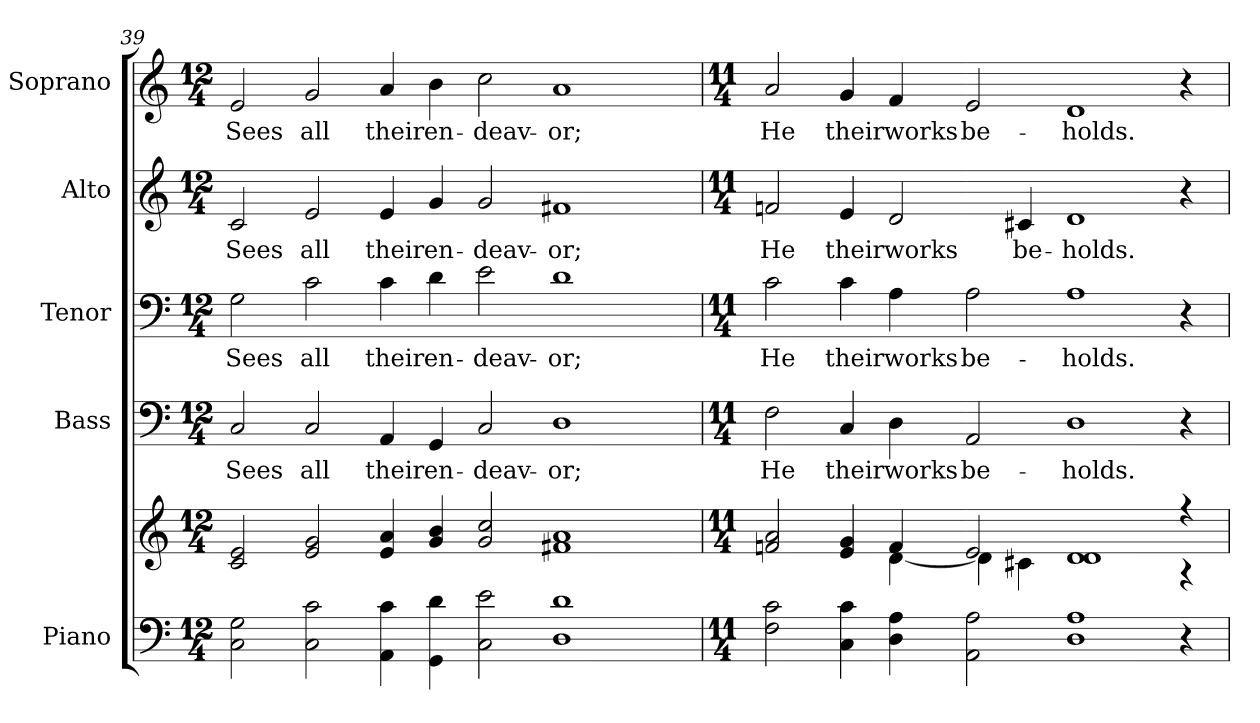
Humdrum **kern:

**kern	**kern	**kern	**text	**kern	**text	**kern	**text	**kern	**text
*part5	*part5	*part4	*part4	*part3	*part3	*part2	*part2	*part1	*part1
*staff6	*staff5	*staff4	*staff4	*staff3	*staff3	*staff2	*staff2	*staff1	*staff1
*I"Piano	*	*I"Bass	*	*I"Tenor	*	*I"Alto	*	*I"Soprano	*
*I'Pno.	*	*I'B.	*	*I'T.	*	*I'A.	*	*I'S.	*
!!LO:PB:g=z
*clefF4	*clefG2	*clefF4	*	*clefF4	*	*clefG2	*	*clefG2	*
*k[]	*k[]	*k[]	*	*k[]	*	*k[]	*	*k[]	*
*C:	*C:	*C:	*	*C:	*	*C:	*	*C:	*
*M12/4	*M12/4	*M12/4	*	*M12/4	*	*M12/4	*	*M12/4	*
=39	=39	=39	=39	=39	=39	=39	=39	=39	=39
*	*^	*	*	*	*	*	*	*	*
!	!	!	!	!LO:LY:b:color=#000000	!	!	!	!	!	!
!	!	!	!	!	!	!LO:LY:b:color=#000000	!	!	!	!
!	!	!	!	!	!	!	!	!LO:LY:b:color=#000000	!	!
!	!	!	!	!	!	!	!	!	!	!LO:LY:b:color=#000000
2Ci\ 2Gi	2ci/ 2ei	2ryy	2Ci/	Sees	2Gi\	Sees	2ci/	Sees	2ei/	Sees
!	!	!	!	!LO:LY:b:color=#000000	!	!	!	!	!	!
!	!	!	!	!	!	!LO:LY:b:color=#000000	!	!	!	!
!	!	!	!	!	!	!	!	!LO:LY:b:color=#000000	!	!
!	!	!	!	!	!	!	!	!	!	!LO:LY:b:color=#000000
2Ci\ 2ci	2ei/ 2gi	1ryy	2Ci/	all	2ci\	all	2ei/	all	2gi/	all
!	!	!	!	!LO:LY:b:color=#000000	!	!	!	!	!	!
!	!	!	!	!	!	!LO:LY:b:color=#000000	!	!	!	!
!	!	!	!	!	!	!	!	!LO:LY:b:color=#000000	!	!
!	!	!	!	!	!	!	!	!	!	!LO:LY:b:color=#000000
4AAi\ 4ci	4ei/ 4ai	.	4AAi/	their	4ci\	their	4ei/	their	4ai/	their
!	!	!	!	!LO:LY:b:color=#000000	!	!	!	!	!	!
!	!	!	!	!	!	!LO:LY:b:color=#000000	!	!	!	!
!	!	!	!	!	!	!	!	!LO:LY:b:color=#000000	!	!
!	!	!	!	!	!	!	!	!	!	!LO:LY:b:color=#000000
4GGi\ 4di	4gi/ 4bi	.	4GGi/	en-	4di\	en-	4gi/	en-	4bi\	en-
!	!	!	!	!LO:LY:b:color=#000000	!	!	!	!	!	!
!	!	!	!	!	!	!LO:LY:b:color=#000000	!	!	!	!
!	!	!	!	!	!	!	!	!LO:LY:b:color=#000000	!	!
!	!	!	!	!	!	!	!	!	!	!LO:LY:b:color=#000000
2Ci\ 2ei	2gi/ 2cci	1ryy	2Ci/	-deav-	2ei\	-deav-	2gi/	-deav-	2cci\	-deav-
!	!	!	!	!LO:LY:b:color=#000000	!	!	!	!	!	!
!	!	!	!	!	!	!LO:LY:b:color=#000000	!	!	!	!
!	!	!	!	!	!	!	!	!LO:LY:b:color=#000000	!	!
!	!	!	!	!	!	!	!	!	!	!LO:LY:b:color=#000000
1Di 1di	1f#Xi 1ai	.	1Di	-or;	1di	-or;	1f#Xi	-or;	1ai	-or;
.	.	2ryy	.	.	.	.	.	.	.	.
!!LO:PB:g=z
=40	=40	=40	=40	=40	=40	=40	=40	=40	=40	=40
*M11/4	*M11/4	*	*M11/4	*	*M11/4	*	*M11/4	*	*M11/4	*
!	!	!	!	!LO:LY:b:color=#000000	!	!	!	!	!	!
!	!	!	!	!	!	!LO:LY:b:color=#000000	!	!	!	!
!	!	!	!	!	!	!	!	!LO:LY:b:color=#000000	!	!
!	!	!	!	!	!	!	!	!	!	!LO:LY:b:color=#000000
2Fi\ 2ci	2fni/ 2ai	2ryy	2Fi\	He	2ci\	He	2fni/	He	2ai/	He
!	!	!	!	!LO:LY:b:color=#000000	!	!	!	!	!	!
!	!	!	!	!	!	!LO:LY:b:color=#000000	!	!	!	!
!	!	!	!	!	!	!	!	!LO:LY:b:color=#000000	!	!
!	!	!	!	!	!	!	!	!	!	!LO:LY:b:color=#000000
4Ci\ 4ci	4ei/ 4gi	4ryy	4Ci/	their	4ci\	their	4ei/	their	4gi/	their
!	!	!	!	!LO:LY:b:color=#000000	!	!	!	!	!	!
!	!	!	!	!	!	!LO:LY:b:color=#000000	!	!	!	!
!	!	!	!	!	!	!	!	!LO:LY:b:color=#000000	!	!
!	!	!	!	!	!	!	!	!	!	!LO:LY:b:color=#000000
4Di\ 4Ai	4fi/	[<4di\	4Di\	works	4Ai\	works	2di/	works	4fi/	works
!	!	!	!	!LO:LY:b:color=#000000	!	!	!	!	!	!
!	!	!	!	!	!	!LO:LY:b:color=#000000	!	!	!	!
!	!	!	!	!	!	!	!	!	!	!LO:LY:b:color=#000000
2AAi\ 2Ai	2ei/	4di\]	2AAi/	be-	2Ai\	be-	.	.	2ei/	be-
!	!	!	!	!	!	!	!	!LO:LY:b:color=#000000	!	!
.	.	4c#Xi\	.	.	.	.	4c#Xi/	be-	.	.
!	!	!	!	!LO:LY:b:color=#000000	!	!	!	!	!	!
!	!	!	!	!	!	!LO:LY:b:color=#000000	!	!	!	!
!	!	!	!	!	!	!	!	!LO:LY:b:color=#000000	!	!
!	!	!	!	!	!	!	!	!	!	!LO:LY:b:color=#000000
1Di 1Ai	1di 1di	1ryy	1Di	-holds.	1Ai	-holds.	1di	-holds.	1di	-holds.
4r	4r	4r	4r	.	4r	.	4r	.	4r	.
*	*v	*v	*	*	*	*	*	*	*	*
=	=	=	=	=	=	=	=	=	=
*-	*-	*-	*-	*-	*-	*-	*-	*-	*-
